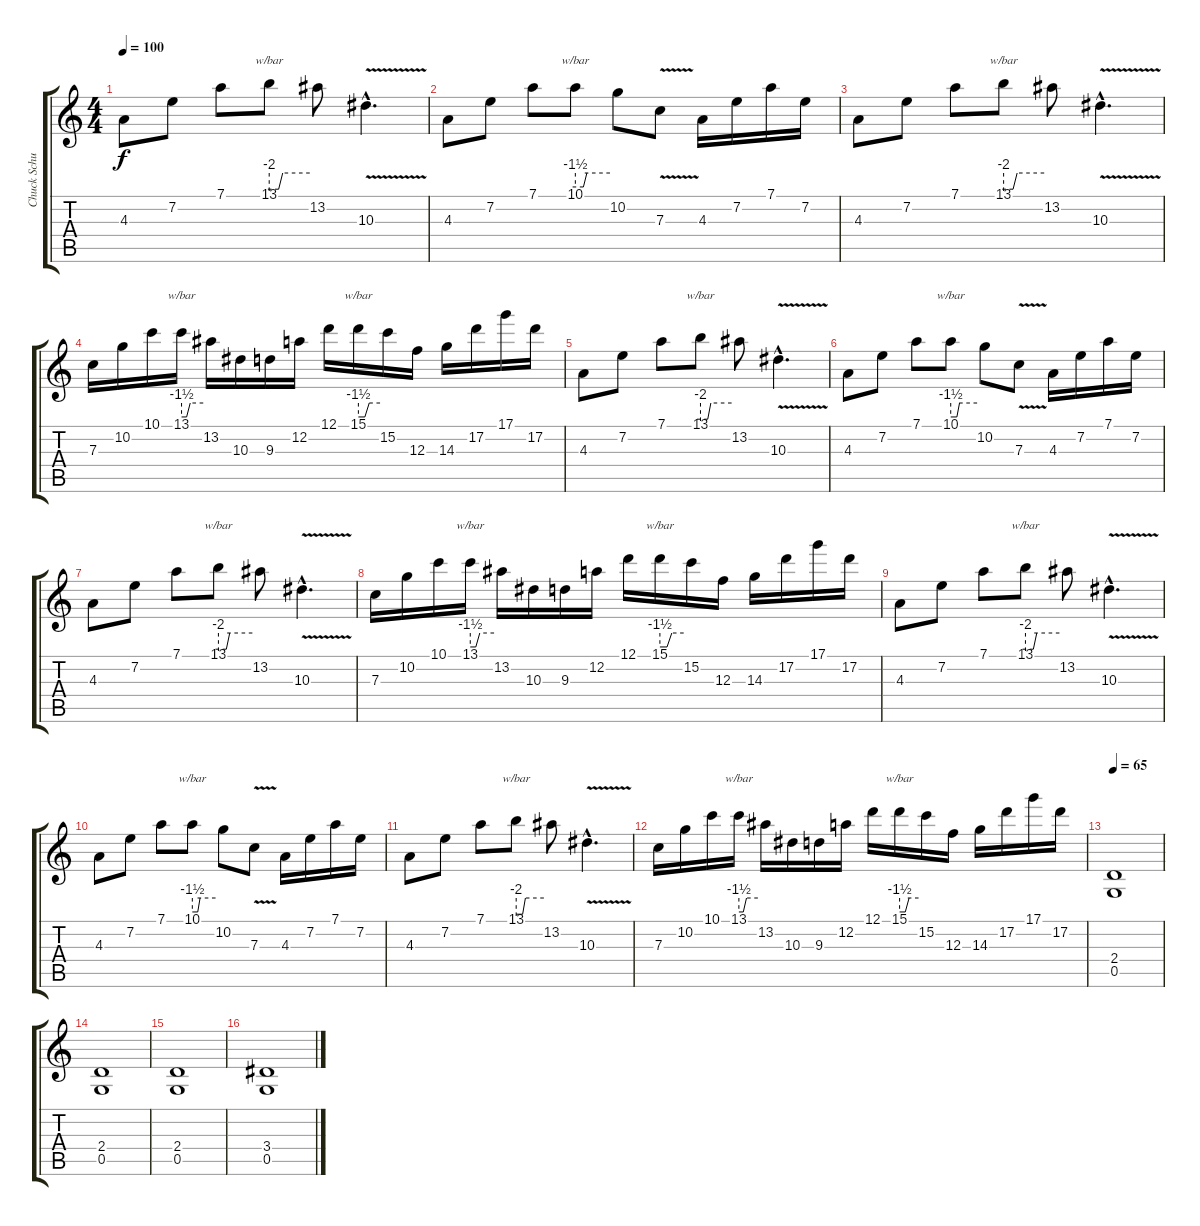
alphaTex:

\track ("Chuck Schuldiner" "Chuck Schu") {instrument distortionguitar}
\staff {score tabs}
\tuning (D4 A3 F3 C3 G2 D2) {hide}
\ts (4 4)
\tempo 100
\clef g2
\ks c
4.3.8{dy f instrument distortionguitar} 7.2.8 7.1.8 13.1.8{tbe (custom default 0 -8 14 -8 20 0 60 0)} 13.2.8 10.3{v hac}.4{d} |
4.3.8 7.2.8 7.1.8 10.1.8{tbe (custom default 0 -6 14 -6 20 0 60 0)} 10.2.8 7.3{v}.8 4.3.16 7.2.16 7.1.16 7.2.16 |
4.3.8 7.2.8 7.1.8 13.1.8{tbe (custom default 0 -8 14 -8 20 0 60 0)} 13.2.8 10.3{v hac}.4{d} |
7.3.16 10.2.16 10.1.16 13.1.16{tbe (custom default 0 -6 14 -6 24 0 60 0)} 13.2.16 10.3.16 9.3.16 12.2.16 12.1.16 15.1.16{tbe (custom default 0 -6 18 -6 30 0 60 0)} 15.2.16 12.3.16 14.3.16 17.2.16 17.1.16 17.2.16 |
4.3.8 7.2.8 7.1.8 13.1.8{tbe (custom default 0 -8 14 -8 20 0 60 0)} 13.2.8 10.3{v hac}.4{d} |
4.3.8 7.2.8 7.1.8 10.1.8{tbe (custom default 0 -6 14 -6 20 0 60 0)} 10.2.8 7.3{v}.8 4.3.16 7.2.16 7.1.16 7.2.16 |
4.3.8 7.2.8 7.1.8 13.1.8{tbe (custom default 0 -8 14 -8 20 0 60 0)} 13.2.8 10.3{v hac}.4{d} |
7.3.16 10.2.16 10.1.16 13.1.16{tbe (custom default 0 -6 14 -6 24 0 60 0)} 13.2.16 10.3.16 9.3.16 12.2.16 12.1.16 15.1.16{tbe (custom default 0 -6 18 -6 30 0 60 0)} 15.2.16 12.3.16 14.3.16 17.2.16 17.1.16 17.2.16 |
4.3.8 7.2.8 7.1.8 13.1.8{tbe (custom default 0 -8 14 -8 20 0 60 0)} 13.2.8 10.3{v hac}.4{d} |
4.3.8 7.2.8 7.1.8 10.1.8{tbe (custom default 0 -6 14 -6 20 0 60 0)} 10.2.8 7.3{v}.8 4.3.16 7.2.16 7.1.16 7.2.16 |
4.3.8 7.2.8 7.1.8 13.1.8{tbe (custom default 0 -8 14 -8 20 0 60 0)} 13.2.8 10.3{v hac}.4{d} |
7.3.16 10.2.16 10.1.16 13.1.16{tbe (custom default 0 -6 14 -6 24 0 60 0)} 13.2.16 10.3.16 9.3.16 12.2.16 12.1.16 15.1.16{tbe (custom default 0 -6 18 -6 30 0 60 0)} 15.2.16 12.3.16 14.3.16 17.2.16 17.1.16 17.2.16 |
\tempo 65
(2.4 0.5).1 |
(2.4 0.5).1 |
(2.4 0.5).1 |
(3.4 0.5).1
